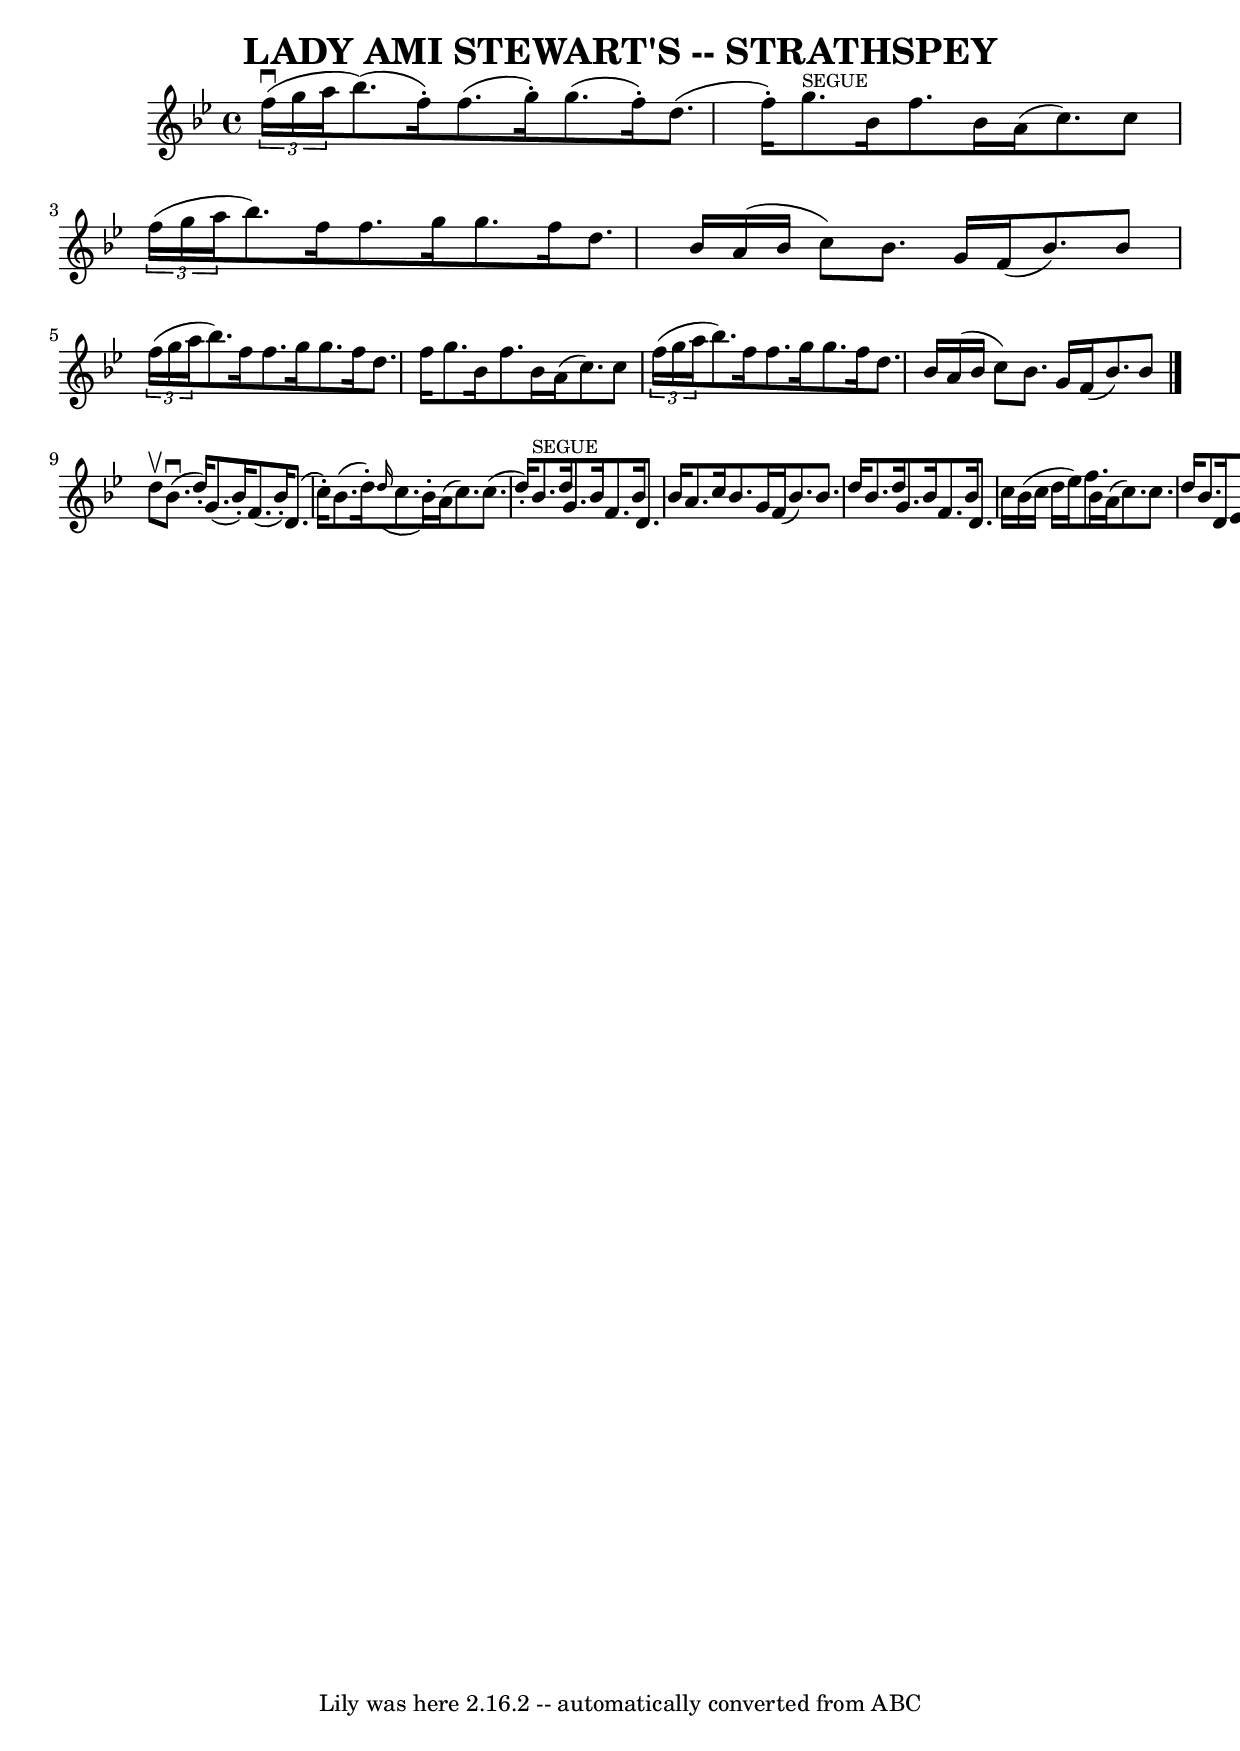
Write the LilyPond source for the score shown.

\version "2.16.2"
\include "Mammoth.ily"
\header {
  %% book = "Ryan's Mammoth Collection of Fiddle Tunes"
 crossRefNumber = "1"
 footnotes = ""
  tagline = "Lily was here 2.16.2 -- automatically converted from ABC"
  title = "LADY AMI STEWART'S -- STRATHSPEY"

}
voicedefault =  {


  \override Staff.TimeSignature #'style = #'C
  \time 4/4 
  \key bf \major     \times 2/3 { f''16 (^\downbow g''16 a''16 
				    				 }        |
 bf''8. () f''16-.) f''8. (g''16-.) g''8. (f''16-.) d''8. (f''16-.)   |
 g''8.^\segue bf'16  
 f''8. bf'16 a'16 (c''8.) c''8    \times 2/3 { f''16 (
						 g''16 a''16   					       }        |
 bf''8.) f''16 f''8. g''16 g''8. f''16 d''8. bf'16     |
 a'16 (bf'16 c''8)   
 bf'8. g'16 f'16 (bf'8.) bf'8    \times 2/3 { f''16 (g''16 
						 a''16   						}   |  |
 bf''8.) f''16 f''8. g''16 g''8. f''16 d''8. f''16     |
 g''8. bf'16 f''8.    
 bf'16 a'16 (c''8.) c''8    \times 2/3 { f''16 (g''16 a''16  
 					 }        |
 bf''8.) f''16 f''8. g''16 g''8. f''16 d''8. bf'16     |
 a'16 (bf'16 c''8) bf'8. g'16 f'16 (bf'8.) bf'8    \bar "|." d''8^\upbow        |
  
 bf'8. (^\downbow d''16-.) g'8. (bf'16-.) f'8. (bf'16-.) d'8. (c''16-.)    |
 bf'8. (d''16-.)   \grace { d''16 
			       ( 			     } c''8. bf'16-.) a'16 (c''8.) c''8. (d''16-.)         |
 bf'8.^\segue d''16 g'8. bf'16 f'8. bf'16 d'8. bf'16     |
 a'8. c''16 bf'8. g'16 f'16 (bf'8. ) bf'8. d''16    | |
 bf'8. d''16 g'8. bf'16 f'8. bf'16 d'8. c''16     |
 bf'16 (c''16 d''16 ef''16) f''8. bf'16 a'16 (c''8.) c''8. d''16     |
 bf'8. d'16 ef'8. f'16 g'8. a'16 bf'8. g''16     |
 f''8. bf'16 a'8. g'16 f'16 (bf'8.) bf'8    \bar " |."   

}

\score{
  <<

    \context Staff="default"
    {
      \voicedefault 
      
    }

  >>
  \layout {
    
  }
  \midi {
  }

}
